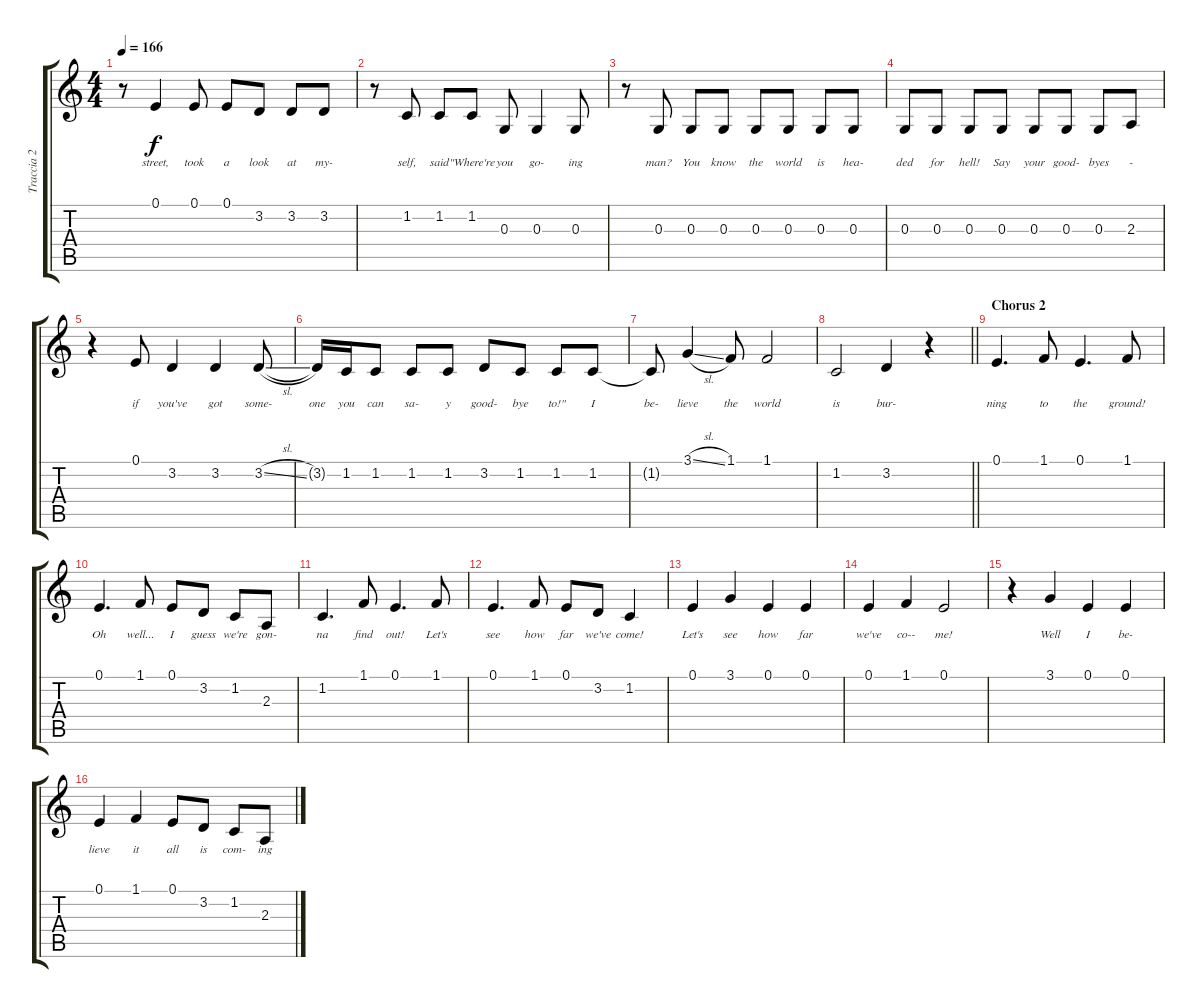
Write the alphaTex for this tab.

\track ("Traccia 2" "Traccia 2") {instrument fx4atmosphere}
\staff {score tabs}
\tuning (E4 B3 G3 D3 A2 E2) {hide}
\ts (4 4)
\tempo 166
\clef g2
\ks c
r.8{dy f} 0.1.4{lyrics (0 "street,") lyrics (1 "") lyrics (2 "") lyrics (3 "") lyrics (4 "")} 0.1.8{lyrics (0 "took") lyrics (1 "") lyrics (2 "") lyrics (3 "") lyrics (4 "")} 0.1.8{lyrics (0 "a") lyrics (1 "") lyrics (2 "") lyrics (3 "") lyrics (4 "")} 3.2.8{lyrics (0 "look") lyrics (1 "") lyrics (2 "") lyrics (3 "") lyrics (4 "")} 3.2.8{lyrics (0 "at") lyrics (1 "") lyrics (2 "") lyrics (3 "") lyrics (4 "")} 3.2.8{lyrics (0 "my-") lyrics (1 "") lyrics (2 "") lyrics (3 "") lyrics (4 "")} |
r.8 1.2.8{lyrics (0 "self,") lyrics (1 "") lyrics (2 "") lyrics (3 "") lyrics (4 "")} 1.2.8{lyrics (0 "said") lyrics (1 "") lyrics (2 "") lyrics (3 "") lyrics (4 "")} 1.2.8{lyrics (0 "\"Where're") lyrics (1 "") lyrics (2 "") lyrics (3 "") lyrics (4 "")} 0.3.8{lyrics (0 "you") lyrics (1 "") lyrics (2 "") lyrics (3 "") lyrics (4 "")} 0.3.4{lyrics (0 "go-") lyrics (1 "") lyrics (2 "") lyrics (3 "") lyrics (4 "")} 0.3.8{lyrics (0 "ing") lyrics (1 "") lyrics (2 "") lyrics (3 "") lyrics (4 "")} |
r.8 0.3.8{lyrics (0 "man?") lyrics (1 "") lyrics (2 "") lyrics (3 "") lyrics (4 "")} 0.3.8{lyrics (0 "You") lyrics (1 "") lyrics (2 "") lyrics (3 "") lyrics (4 "")} 0.3.8{lyrics (0 "know") lyrics (1 "") lyrics (2 "") lyrics (3 "") lyrics (4 "")} 0.3.8{lyrics (0 "the") lyrics (1 "") lyrics (2 "") lyrics (3 "") lyrics (4 "")} 0.3.8{lyrics (0 "world") lyrics (1 "") lyrics (2 "") lyrics (3 "") lyrics (4 "")} 0.3.8{lyrics (0 "is") lyrics (1 "") lyrics (2 "") lyrics (3 "") lyrics (4 "")} 0.3.8{lyrics (0 "hea-") lyrics (1 "") lyrics (2 "") lyrics (3 "") lyrics (4 "")} |
0.3.8{lyrics (0 "ded") lyrics (1 "") lyrics (2 "") lyrics (3 "") lyrics (4 "")} 0.3.8{lyrics (0 "for") lyrics (1 "") lyrics (2 "") lyrics (3 "") lyrics (4 "")} 0.3.8{lyrics (0 "hell!") lyrics (1 "") lyrics (2 "") lyrics (3 "") lyrics (4 "")} 0.3.8{lyrics (0 "Say") lyrics (1 "") lyrics (2 "") lyrics (3 "") lyrics (4 "")} 0.3.8{lyrics (0 "your") lyrics (1 "") lyrics (2 "") lyrics (3 "") lyrics (4 "")} 0.3.8{lyrics (0 "good-") lyrics (1 "") lyrics (2 "") lyrics (3 "") lyrics (4 "")} 0.3.8{lyrics (0 "byes") lyrics (1 "") lyrics (2 "") lyrics (3 "") lyrics (4 "")} 2.3.8{lyrics (0 "-") lyrics (1 "") lyrics (2 "") lyrics (3 "") lyrics (4 "")} |
r.4 0.1.8{lyrics (0 "if") lyrics (1 "") lyrics (2 "") lyrics (3 "") lyrics (4 "")} 3.2.4{lyrics (0 "you've") lyrics (1 "") lyrics (2 "") lyrics (3 "") lyrics (4 "")} 3.2.4{lyrics (0 "got") lyrics (1 "") lyrics (2 "") lyrics (3 "") lyrics (4 "")} 3.2{sl}.8{lyrics (0 "some-") lyrics (1 "") lyrics (2 "") lyrics (3 "") lyrics (4 "")} |
3.2{t}.16{lyrics (0 "one") lyrics (1 "") lyrics (2 "") lyrics (3 "") lyrics (4 "")} 1.2.16{lyrics (0 "you") lyrics (1 "") lyrics (2 "") lyrics (3 "") lyrics (4 "")} 1.2.8{lyrics (0 "can") lyrics (1 "") lyrics (2 "") lyrics (3 "") lyrics (4 "")} 1.2.8{lyrics (0 "sa-") lyrics (1 "") lyrics (2 "") lyrics (3 "") lyrics (4 "")} 1.2.8{lyrics (0 "y") lyrics (1 "") lyrics (2 "") lyrics (3 "") lyrics (4 "")} 3.2.8{lyrics (0 "good-") lyrics (1 "") lyrics (2 "") lyrics (3 "") lyrics (4 "")} 1.2.8{lyrics (0 "bye") lyrics (1 "") lyrics (2 "") lyrics (3 "") lyrics (4 "")} 1.2.8{lyrics (0 "to!\"") lyrics (1 "") lyrics (2 "") lyrics (3 "") lyrics (4 "")} 1.2.8{lyrics (0 "I") lyrics (1 "") lyrics (2 "") lyrics (3 "") lyrics (4 "")} |
1.2{t}.8{lyrics (0 "be-") lyrics (1 "") lyrics (2 "") lyrics (3 "") lyrics (4 "")} 3.1{sl}.4{lyrics (0 "lieve") lyrics (1 "") lyrics (2 "") lyrics (3 "") lyrics (4 "")} 1.1.8{lyrics (0 "the") lyrics (1 "") lyrics (2 "") lyrics (3 "") lyrics (4 "")} 1.1.2{lyrics (0 "world") lyrics (1 "") lyrics (2 "") lyrics (3 "") lyrics (4 "")} |
\barLineRight lightlight
1.2.2{lyrics (0 "is") lyrics (1 "") lyrics (2 "") lyrics (3 "") lyrics (4 "")} 3.2.4{lyrics (0 "bur-") lyrics (1 "") lyrics (2 "") lyrics (3 "") lyrics (4 "")} r.4 |
\section ("" "Chorus 2")
0.1.4{d lyrics (0 "ning") lyrics (1 "") lyrics (2 "") lyrics (3 "") lyrics (4 "")} 1.1.8{lyrics (0 "to") lyrics (1 "") lyrics (2 "") lyrics (3 "") lyrics (4 "")} 0.1.4{d lyrics (0 "the") lyrics (1 "") lyrics (2 "") lyrics (3 "") lyrics (4 "")} 1.1.8{lyrics (0 "ground!") lyrics (1 "") lyrics (2 "") lyrics (3 "") lyrics (4 "")} |
0.1.4{d lyrics (0 "Oh") lyrics (1 "") lyrics (2 "") lyrics (3 "") lyrics (4 "")} 1.1.8{lyrics (0 "well...") lyrics (1 "") lyrics (2 "") lyrics (3 "") lyrics (4 "")} 0.1.8{lyrics (0 "I") lyrics (1 "") lyrics (2 "") lyrics (3 "") lyrics (4 "")} 3.2.8{lyrics (0 "guess") lyrics (1 "") lyrics (2 "") lyrics (3 "") lyrics (4 "")} 1.2.8{lyrics (0 "we're") lyrics (1 "") lyrics (2 "") lyrics (3 "") lyrics (4 "")} 2.3.8{lyrics (0 "gon-") lyrics (1 "") lyrics (2 "") lyrics (3 "") lyrics (4 "")} |
1.2.4{d lyrics (0 "na") lyrics (1 "") lyrics (2 "") lyrics (3 "") lyrics (4 "")} 1.1.8{lyrics (0 "find") lyrics (1 "") lyrics (2 "") lyrics (3 "") lyrics (4 "")} 0.1.4{d lyrics (0 "out!") lyrics (1 "") lyrics (2 "") lyrics (3 "") lyrics (4 "")} 1.1.8{lyrics (0 "Let's") lyrics (1 "") lyrics (2 "") lyrics (3 "") lyrics (4 "")} |
0.1.4{d lyrics (0 "see") lyrics (1 "") lyrics (2 "") lyrics (3 "") lyrics (4 "")} 1.1.8{lyrics (0 "how") lyrics (1 "") lyrics (2 "") lyrics (3 "") lyrics (4 "")} 0.1.8{lyrics (0 "far") lyrics (1 "") lyrics (2 "") lyrics (3 "") lyrics (4 "")} 3.2.8{lyrics (0 "we've") lyrics (1 "") lyrics (2 "") lyrics (3 "") lyrics (4 "")} 1.2.4{lyrics (0 "come!") lyrics (1 "") lyrics (2 "") lyrics (3 "") lyrics (4 "")} |
0.1.4{lyrics (0 "Let's") lyrics (1 "") lyrics (2 "") lyrics (3 "") lyrics (4 "")} 3.1.4{lyrics (0 "see") lyrics (1 "") lyrics (2 "") lyrics (3 "") lyrics (4 "")} 0.1.4{lyrics (0 "how") lyrics (1 "") lyrics (2 "") lyrics (3 "") lyrics (4 "")} 0.1.4{lyrics (0 "far") lyrics (1 "") lyrics (2 "") lyrics (3 "") lyrics (4 "")} |
0.1.4{lyrics (0 "we've") lyrics (1 "") lyrics (2 "") lyrics (3 "") lyrics (4 "")} 1.1.4{lyrics (0 "co--") lyrics (1 "") lyrics (2 "") lyrics (3 "") lyrics (4 "")} 0.1.2{lyrics (0 "me!") lyrics (1 "") lyrics (2 "") lyrics (3 "") lyrics (4 "")} |
r.4 3.1.4{lyrics (0 "Well") lyrics (1 "") lyrics (2 "") lyrics (3 "") lyrics (4 "")} 0.1.4{lyrics (0 "I") lyrics (1 "") lyrics (2 "") lyrics (3 "") lyrics (4 "")} 0.1.4{lyrics (0 "be-") lyrics (1 "") lyrics (2 "") lyrics (3 "") lyrics (4 "")} |
0.1.4{lyrics (0 "lieve") lyrics (1 "") lyrics (2 "") lyrics (3 "") lyrics (4 "")} 1.1.4{lyrics (0 "it") lyrics (1 "") lyrics (2 "") lyrics (3 "") lyrics (4 "")} 0.1.8{lyrics (0 "all") lyrics (1 "") lyrics (2 "") lyrics (3 "") lyrics (4 "")} 3.2.8{lyrics (0 "is") lyrics (1 "") lyrics (2 "") lyrics (3 "") lyrics (4 "")} 1.2.8{lyrics (0 "com-") lyrics (1 "") lyrics (2 "") lyrics (3 "") lyrics (4 "")} 2.3.8{lyrics (0 "ing") lyrics (1 "") lyrics (2 "") lyrics (3 "") lyrics (4 "")}
